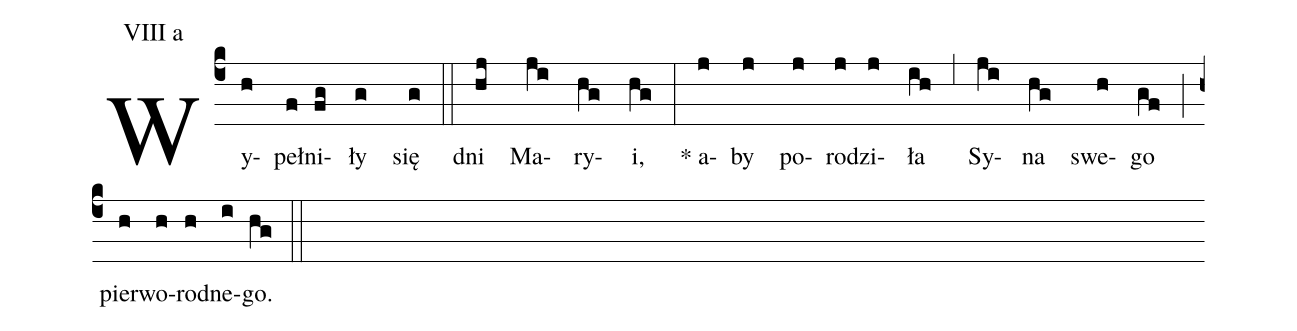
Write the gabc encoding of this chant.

annotation: VIII a;
%%
(c4)Wy(h)peł(f)ni(fg)ły(g) się(g) (::) dni(hj) Ma(ji)ry(hg)i,(hg) (:)* a(j)by(j) po(j)ro(j)dzi(j)ła(ih) (,5) Sy(ji)na(hg) swe(h)go(gf) (;) (z) pier(h)wo(h)rod(h)ne(i)go.(hg) (::)
